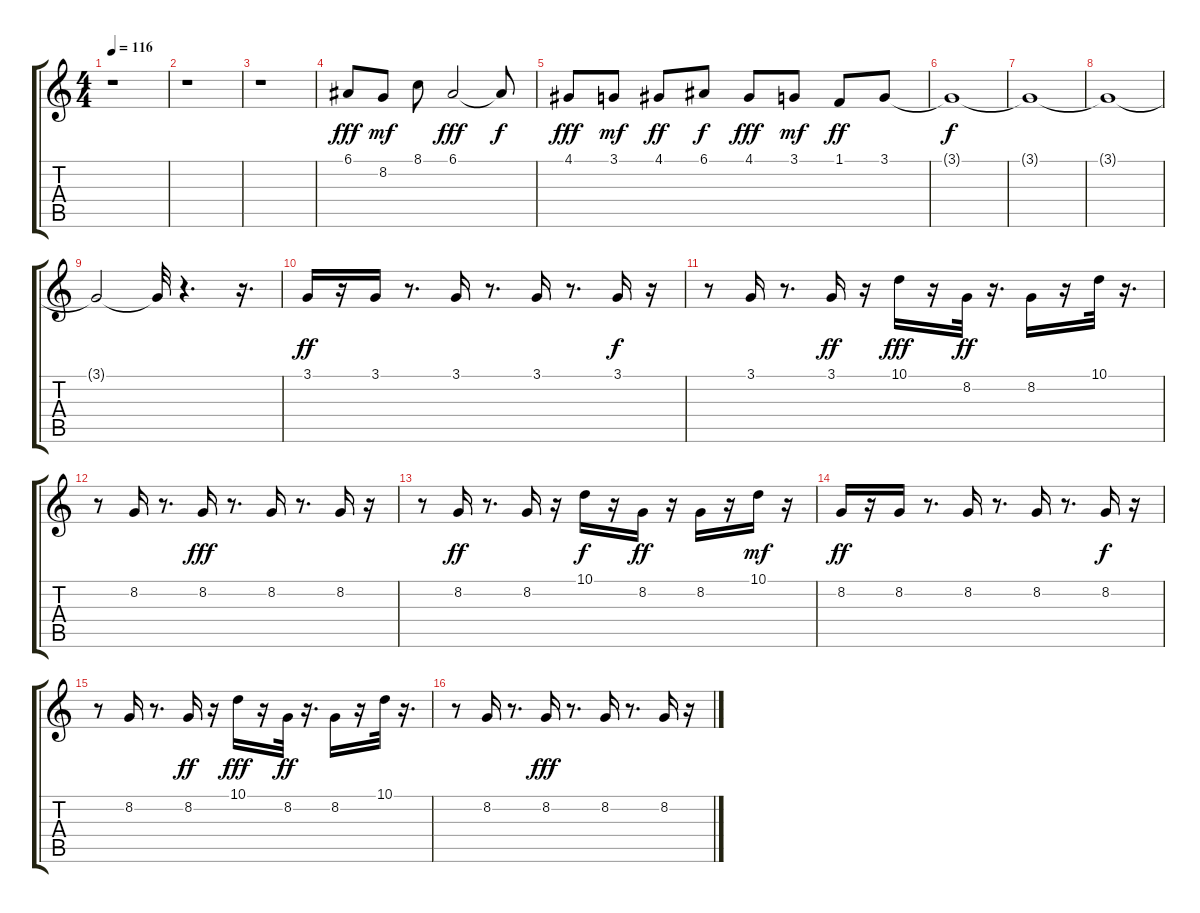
\track "" {instrument lead1square}
\staff {score tabs}
\tuning (E4 B3 G3 D3 A2 E2) {hide}
\ts (4 4)
\tempo 116
\clef g2
\ks c
r.1{dy mf} |
r.1 |
r.1 |
6.1.8{dy fff} 8.2.8{dy mf} 8.1.8 6.1.2{dy fff} 6.1{t}.8{dy f} |
4.1.8{dy fff} 3.1.8{dy mf} 4.1.8{dy ff} 6.1.8{dy f} 4.1.8{dy fff} 3.1.8{dy mf} 1.1.8{dy ff} 3.1.8 |
3.1{t}.1{dy f} |
3.1{t}.1 |
3.1{t}.1 |
3.1{t}.2 3.1{t}.32 r.4{d} r.16{d} |
3.1.16{dy ff} r.16 3.1.16 r.8{d} 3.1.16 r.8{d} 3.1.16 r.8{d} 3.1.16{dy f} r.16 |
r.8 3.1.16 r.8{d} 3.1.16{dy ff} r.16 10.1.16{dy fff} r.16 8.2.32{dy ff} r.16{d} 8.2.16 r.16 10.1.32 r.16{d} |
r.8 8.2.16 r.8{d} 8.2.16{dy fff} r.8{d} 8.2.16 r.8{d} 8.2.16 r.16 |
r.8 8.2.16{dy ff} r.8{d} 8.2.16 r.16 10.1.16{dy f} r.16 8.2.16{dy ff} r.16 8.2.16 r.16 10.1.16{dy mf} r.16 |
8.2.16{dy ff} r.16 8.2.16 r.8{d} 8.2.16 r.8{d} 8.2.16 r.8{d} 8.2.16{dy f} r.16 |
r.8 8.2.16 r.8{d} 8.2.16{dy ff} r.16 10.1.16{dy fff} r.16 8.2.32{dy ff} r.16{d} 8.2.16 r.16 10.1.32 r.16{d} |
r.8 8.2.16 r.8{d} 8.2.16{dy fff} r.8{d} 8.2.16 r.8{d} 8.2.16 r.16
